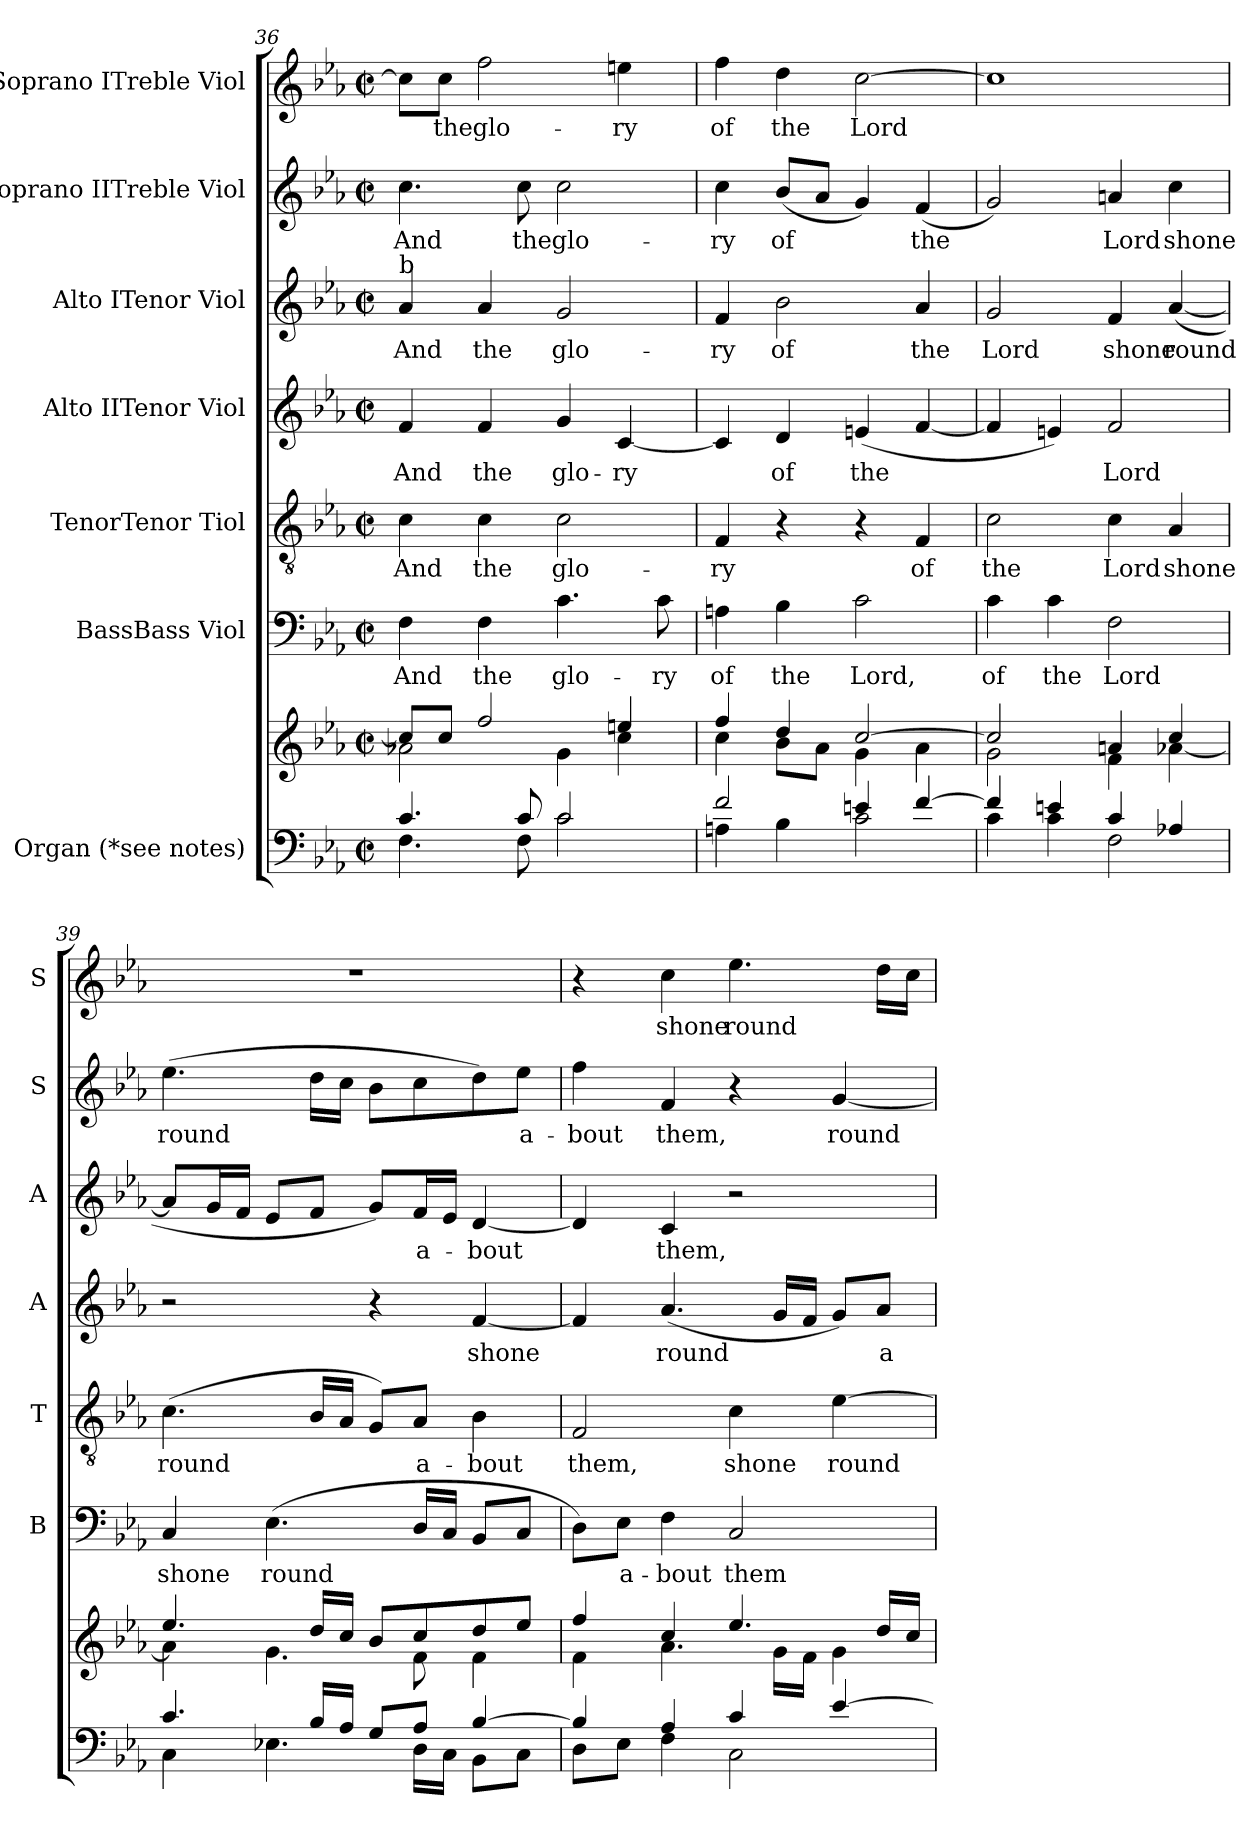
**kern	**kern	**kern	**text	**kern	**text	**kern	**text	**kern	**text	**kern	**text	**kern	**text
*part7	*part7	*part6	*part6	*part5	*part5	*part4	*part4	*part3	*part3	*part2	*part2	*part1	*part1
*staff8	*staff7	*staff6	*staff6	*staff5	*staff5	*staff4	*staff4	*staff3	*staff3	*staff2	*staff2	*staff1	*staff1
*I"Organ (*see notes)	*	*I"BassBass Viol	*	*I"TenorTenor Tiol	*	*I"Alto IITenor Viol	*	*I"Alto ITenor Viol	*	*I"Soprano IITreble Viol	*	*I"Soprano ITreble Viol	*
*	*	*I'B	*	*I'T	*	*I'A	*	*I'A	*	*I'S	*	*I'S	*
!!LO:LB:g=z
*clefF4	*clefG2	*clefF4	*	*clefGv2	*	*clefG2	*	*clefG2	*	*clefG2	*	*clefG2	*
*	*	*	*	*ITrd7c12	*	*	*	*	*	*	*	*	*
*k[b-e-a-]	*k[b-e-a-]	*k[b-e-a-]	*	*k[b-e-a-]	*	*k[b-e-a-]	*	*k[b-e-a-]	*	*k[b-e-a-]	*	*k[b-e-a-]	*
*E-:	*E-:	*E-:	*	*E-:	*	*E-:	*	*E-:	*	*E-:	*	*E-:	*
*M2/2	*M2/2	*M2/2	*	*M2/2	*	*M2/2	*	*M2/2	*	*M2/2	*	*M2/2	*
*met(c|)	*met(c|)	*met(c|)	*	*met(c|)	*	*met(c|)	*	*met(c|)	*	*met(c|)	*	*met(c|)	*
=36	=36	=36	=36	=36	=36	=36	=36	=36	=36	=36	=36	=36	=36
*^	*^	*	*	*	*	*	*	*	*	*	*	*	*
!	!	!	!	!	!	!	!	!	!	!LO:TX:a:t=b	!	!	!	!	!
!	!	!	!	!	!LO:LY:b	!	!LO:LY:b	!	!LO:LY:b	!	!LO:LY:b	!	!LO:LY:b	!	!
4.c/	4.F\	8cc/L]	2a-X\	4F\	And	4C\	And	4f/	And	4a-/	And	4.cc\	And	8cc\L]	.
!	!	!	!	!	!	!	!	!	!	!	!	!	!	!	!LO:LY:b
.	.	8cc/J	.	.	.	.	.	.	.	.	.	.	.	8cc\J	the
!	!	!	!	!	!LO:LY:b	!	!LO:LY:b	!	!LO:LY:b	!	!LO:LY:b	!	!	!	!LO:LY:b
.	.	2ff/	.	4F\	the	4C\	the	4f/	the	4a-/	the	.	.	2ff\	glo-
!	!	!	!	!	!	!	!	!	!	!	!	!	!LO:LY:b	!	!
8c/	8F\	.	.	.	.	.	.	.	.	.	.	8cc\	the	.	.
!	!	!	!	!	!LO:LY:b	!	!LO:LY:b	!	!LO:LY:b	!	!LO:LY:b	!	!LO:LY:b	!	!
2c/	2c\	.	4g\	4.c\	glo-	2C\	glo-	4g/	glo-	2g/	glo-	2cc\	glo-	.	.
!	!	!	!	!	!	!	!	!	!LO:LY:b	!	!	!	!	!	!LO:LY:b
.	.	4een/	4cc\	.	.	.	.	[<4c/	-ry	.	.	.	.	4een\	-ry
!	!	!	!	!	!LO:LY:b	!	!	!	!	!	!	!	!	!	!
.	.	.	.	8c\	-ry	.	.	.	.	.	.	.	.	.	.
=37	=37	=37	=37	=37	=37	=37	=37	=37	=37	=37	=37	=37	=37	=37	=37
!	!	!	!	!	!LO:LY:b	!	!LO:LY:b	!	!	!	!LO:LY:b	!	!LO:LY:b	!	!LO:LY:b
2f/	4An\	4ff/	4cc\	4An\	of	4FF/	-ry	4c/]	.	4f/	-ry	4cc\	-ry	4ff\	of
!	!	!	!	!	!LO:LY:b	!	!	!	!LO:LY:b	!	!LO:LY:b	!	!LO:LY:b	!	!LO:LY:b
.	4B-\	4dd/	8b-\L	4B-\	the	4r	.	4d/	of	2b-\	of	(<8b-/L	of	4dd\	the
.	.	.	8a-\J	.	.	.	.	.	.	.	.	8a-/J	.	.	.
!	!	!	!	!	!LO:LY:b	!	!	!	!LO:LY:b	!	!	!	!	!	!LO:LY:b
4en/	2c\	[>2cc/	4g\	2c\	Lord,	4r	.	(<4en/	the	.	.	4g/)	.	[>2cc\	Lord
!	!	!	!	!	!	!	!LO:LY:b	!	!	!	!LO:LY:b	!	!LO:LY:b	!	!
[>4f/	.	.	4a-\	.	.	4FF/	of	[<4f/	.	4a-/	the	(<4f/	the	.	.
=38	=38	=38	=38	=38	=38	=38	=38	=38	=38	=38	=38	=38	=38	=38	=38
!	!	!	!	!	!LO:LY:b	!	!LO:LY:b	!	!	!	!LO:LY:b	!	!	!	!
4f/]	4c\	2cc/]	2g\	4c\	of	2C\	the	4f/]	.	2g/	Lord	2g/)	.	1cc]	.
!	!	!	!	!	!LO:LY:b	!	!	!	!	!	!	!	!	!	!
4en/	4c\	.	.	4c\	the	.	.	4en/)	.	.	.	.	.	.	.
!	!	!	!	!	!LO:LY:b	!	!LO:LY:b	!	!LO:LY:b	!	!LO:LY:b	!	!LO:LY:b	!	!
4c/	2F\	4an/	4f\	2F\	Lord	4C\	Lord	2f/	Lord	4f/	shone	4an/	Lord	.	.
!	!	!	!	!	!	!	!LO:LY:b	!	!	!	!LO:LY:b	!	!LO:LY:b	!	!
4A-X/	.	4cc/	[<4a-X\	.	.	4AA-/	shone	.	.	(<[<4a-/	round	4cc\	shone	.	.
=39	=39	=39	=39	=39	=39	=39	=39	=39	=39	=39	=39	=39	=39	=39	=39
!	!	!	!	!	!LO:LY:b	!	!LO:LY:b	!	!	!	!	!	!LO:LY:b	!	!
4.c/	4C\	4.ee-/	4a-\]	4C/	shone	(>4.C\	round	2r	.	8a-/L]	.	(>4.ee-\	round	1r	.
.	.	.	.	.	.	.	.	.	.	16g/L	.	.	.	.	.
.	.	.	.	.	.	.	.	.	.	16f/JJ	.	.	.	.	.
!	!	!	!	!	!LO:LY:b	!	!	!	!	!	!	!	!	!	!
.	4.E-X\	.	4.g\	(>4.E-\	round	.	.	.	.	8e-/L	.	.	.	.	.
16B-/LL	.	16dd/LL	.	.	.	16BB-/LL	.	.	.	8f/J	.	16dd\LL	.	.	.
16A-/JJ	.	16cc/JJ	.	.	.	16AA-/JJ	.	.	.	.	.	16cc\JJ	.	.	.
8G/L	.	8b-/L	.	.	.	8GG/L)	.	4r	.	8g/L)	.	8b-\L	.	.	.
!	!	!	!	!	!	!	!LO:LY:b	!	!	!	!LO:LY:b	!	!	!	!
8A-/J	16D\LL	8cc/	8f\	16D/LL	.	8AA-/J	a-	.	.	16f/L	a-	8cc\	.	.	.
.	16C\JJ	.	.	16C/JJ	.	.	.	.	.	16e-/JJ	.	.	.	.	.
!	!	!	!	!	!	!	!LO:LY:b	!	!LO:LY:b	!	!LO:LY:b	!	!	!	!
[>4B-/	8BB-\L	8dd/	4f\	8BB-/L	.	4BB-\	-bout	[<4f/	shone	[<4d/	-bout	8dd\)	.	.	.
!	!	!	!	!	!	!	!	!	!	!	!	!	!LO:LY:b	!	!
.	8C\J	8ee-/J	.	8C/J	.	.	.	.	.	.	.	8ee-\J	a-	.	.
!!LO:PB:g=z
=40	=40	=40	=40	=40	=40	=40	=40	=40	=40	=40	=40	=40	=40	=40	=40
!	!	!	!	!	!	!	!LO:LY:b	!	!	!	!	!	!LO:LY:b	!	!
4B-/]	8D\L	4ff/	4f\	8D\L)	.	2FF/	them,	4f/]	.	4d/]	.	4ff\	-bout	4r	.
!	!	!	!	!	!LO:LY:b	!	!	!	!	!	!	!	!	!	!
.	8E-\J	.	.	8E-\J	a-	.	.	.	.	.	.	.	.	.	.
!	!	!	!	!	!LO:LY:b	!	!	!	!LO:LY:b	!	!LO:LY:b	!	!LO:LY:b	!	!LO:LY:b
4A-/	4F\	4cc/	4.a-\	4F\	-bout	.	.	(<4.a-/	round	4c/	them,	4f/	them,	4cc\	shone
!	!	!	!	!	!LO:LY:b	!	!LO:LY:b	!	!	!	!	!	!	!	!LO:LY:b
4c/	2C\	4.ee-/	.	2C/	them	4C\	shone	.	.	2r	.	4r	.	4.ee-\	round
.	.	.	16g\LL	.	.	.	.	16g/LL	.	.	.	.	.	.	.
.	.	.	16f\JJ	.	.	.	.	16f/JJ	.	.	.	.	.	.	.
!	!	!	!	!	!	!	!LO:LY:b	!	!	!	!	!	!LO:LY:b	!	!
[>4e-/	.	.	4g\	.	.	[>4E-\	round	8g/L)	.	.	.	[<4g/	round	.	.
!	!	!	!	!	!	!	!	!	!LO:LY:b	!	!	!	!	!	!
.	.	16dd/LL	.	.	.	.	.	8a-/J	a-	.	.	.	.	16dd\LL	.
.	.	16cc/JJ	.	.	.	.	.	.	.	.	.	.	.	16cc\JJ	.
*v	*v	*	*	*	*	*	*	*	*	*	*	*	*	*	*
*	*v	*v	*	*	*	*	*	*	*	*	*	*	*	*
=	=	=	=	=	=	=	=	=	=	=	=	=	=
*-	*-	*-	*-	*-	*-	*-	*-	*-	*-	*-	*-	*-	*-
